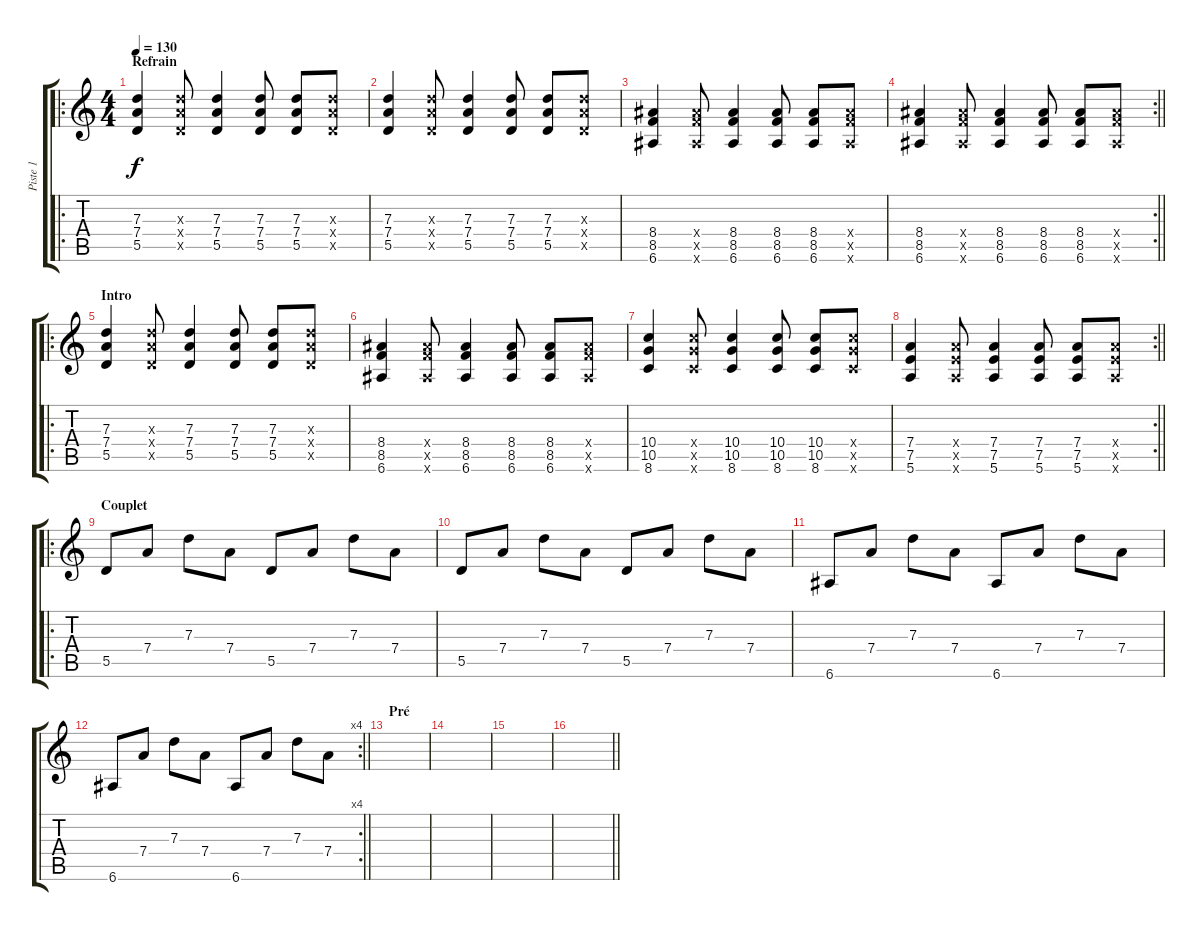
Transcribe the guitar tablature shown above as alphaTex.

\track ("Piste 1" "Piste 1") {instrument acousticguitarsteel}
\staff {score tabs}
\tuning (E4 B3 G3 D3 A2 E2) {hide}
\ro
\ts (4 4)
\section ("" "Refrain")
\tempo 130
\clef g2
\ks c
(7.3 7.4 5.5).4{dy f} (7.3{x} 7.4{x} 5.5{x}).8 (7.3 7.4 5.5).4 (7.3 7.4 5.5).8 (7.3 7.4 5.5).8 (7.3{x} 7.4{x} 5.5{x}).8 |
(7.3 7.4 5.5).4 (7.3{x} 7.4{x} 5.5{x}).8 (7.3 7.4 5.5).4 (7.3 7.4 5.5).8 (7.3 7.4 5.5).8 (7.3{x} 7.4{x} 5.5{x}).8 |
(8.4 8.5 6.6).4 (8.4{x} 8.5{x} 6.6{x}).8 (8.4 8.5 6.6).4 (8.4 8.5 6.6).8 (8.4 8.5 6.6).8 (8.4{x} 8.5{x} 6.6{x}).8 |
\rc 2
\barLineRight lightlight
(8.4 8.5 6.6).4 (8.4{x} 8.5{x} 6.6{x}).8 (8.4 8.5 6.6).4 (8.4 8.5 6.6).8 (8.4 8.5 6.6).8 (8.4{x} 8.5{x} 6.6{x}).8 |
\ro
\section ("" "Intro")
(7.3 7.4 5.5).4 (7.3{x} 7.4{x} 5.5{x}).8 (7.3 7.4 5.5).4 (7.3 7.4 5.5).8 (7.3 7.4 5.5).8 (7.3{x} 7.4{x} 5.5{x}).8 |
(8.4 8.5 6.6).4 (8.4{x} 8.5{x} 6.6{x}).8 (8.4 8.5 6.6).4 (8.4 8.5 6.6).8 (8.4 8.5 6.6).8 (8.4{x} 8.5{x} 6.6{x}).8 |
(10.4 10.5 8.6).4 (10.4{x} 10.5{x} 8.6{x}).8 (10.4 10.5 8.6).4 (10.4 10.5 8.6).8 (10.4 10.5 8.6).8 (10.4{x} 10.5{x} 8.6{x}).8 |
\rc 2
\barLineRight lightlight
(7.4 7.5 5.6).4 (7.4{x} 7.5{x} 5.6{x}).8 (7.4 7.5 5.6).4 (7.4 7.5 5.6).8 (7.4 7.5 5.6).8 (7.4{x} 7.5{x} 5.6{x}).8 |
\ro
\section ("" "Couplet")
5.5.8 7.4.8 7.3.8 7.4.8 5.5.8 7.4.8 7.3.8 7.4.8 |
5.5.8 7.4.8 7.3.8 7.4.8 5.5.8 7.4.8 7.3.8 7.4.8 |
6.6.8 7.4.8 7.3.8 7.4.8 6.6.8 7.4.8 7.3.8 7.4.8 |
\rc 4
\barLineRight lightlight
6.6.8 7.4.8 7.3.8 7.4.8 6.6.8 7.4.8 7.3.8 7.4.8 |
\section ("" "Pré")
|
|
|
\barLineRight lightlight
